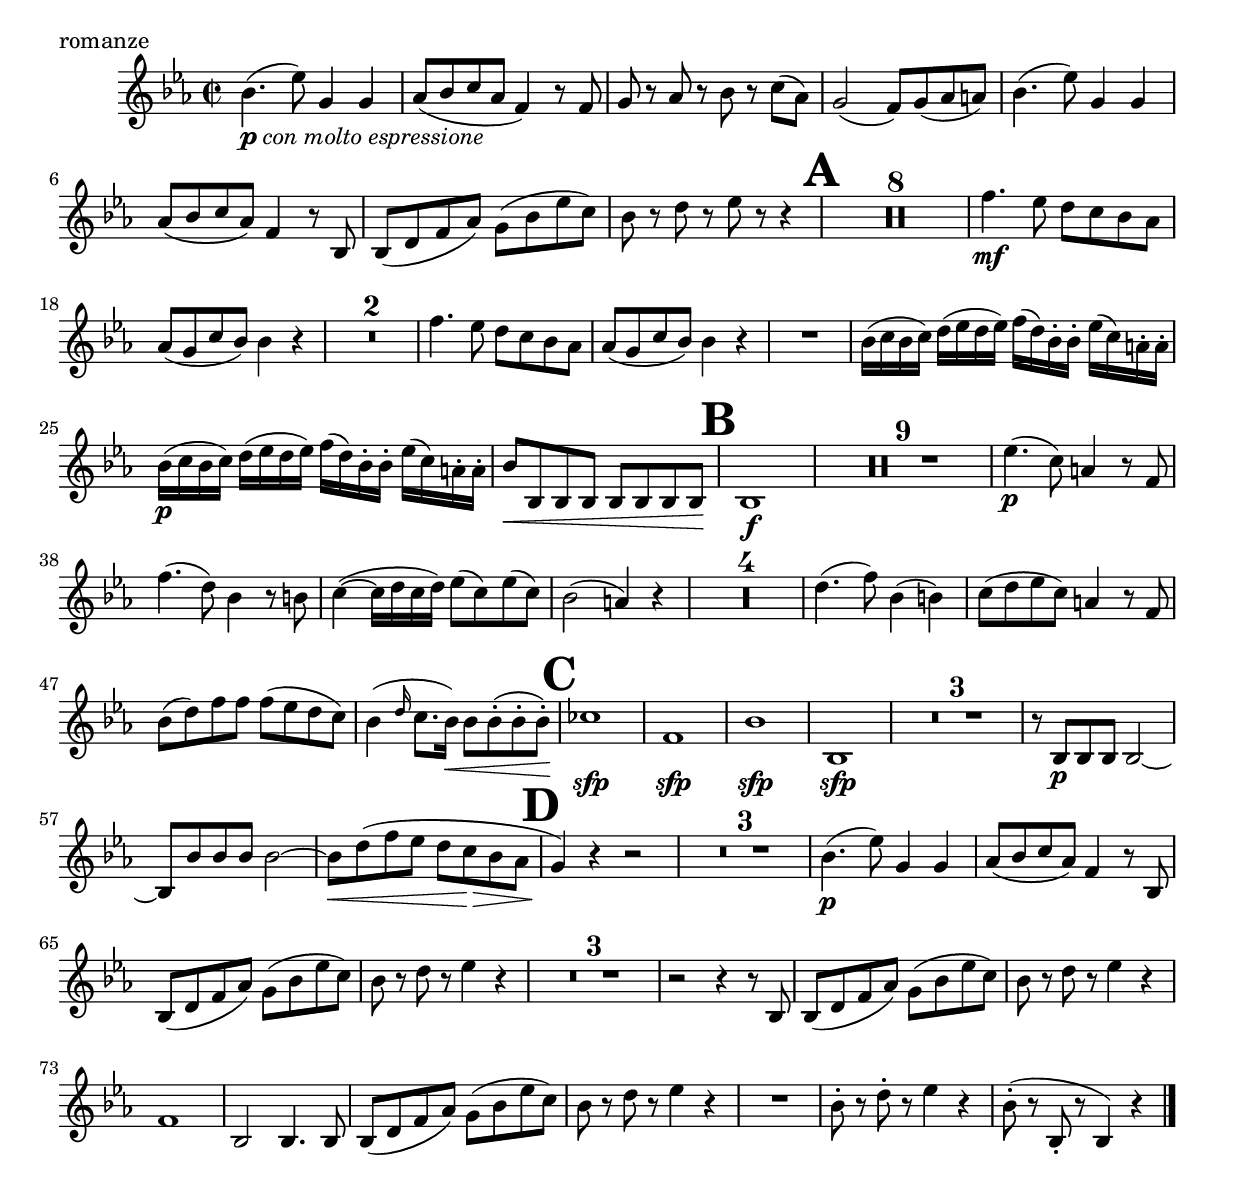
#(ly:set-option 'old-relative)

\version "1.9.8"
% #(ly:set-point-and-click 'line-column)

longgrace = \property Voice.Stem \override #'stroke-style = #'()
endlonggrace = \property Voice.Stem \revert #'stroke-style
ritenuto = \markup { \italic  "rit." }

\version "1.9.8"
  
cresc = \notes {
    #(ly:export (make-event-chord (list (make-span-event 'CrescendoEvent START)))) 
    \property Voice.crescendoText = \markup { \italic \bold "cresc." }
    \property Voice.crescendoSpanner = #'dashed-line
}

%%
%% TODO: a better mechanism for tweaking Grace settings.
%%

startGraceMusic = \sequential { 
    \startGraceMusic 
    \property Voice.Beam \override #'space-function
       = #(lambda (beam mult) (* 0.8 0.8))
    \property Voice.Beam \override #'thickness = #(* 0.384 (/ 0.6 0.48))
}

stopGraceMusic= \sequential {
    \property Voice.Beam \revert #'thickness
    \property Voice.Beam \revert #'space-function
    \stopGraceMusic
}

\paper{
    \translator {
        \ScoreContext
        skipBars = ##t
        midiInstrument = #"french horn"
        %% try to mimic Breitkopf
        RehearsalMark \override #'padding = #1
        MultiMeasureRest \override #'padding = #0.5
        restNumberThreshold = #1

	RehearsalMark \override #'font-series = #'bold
	RehearsalMark \override #'font-relative-size = #3

        Beam \override #'thickness = #0.6
        Beam \override #'space-function = #(lambda (beam mult) 0.8)
        Slur \override #'beautiful = #0.3
    }
    \translator {
        \StaffContext
        minimumVerticalExtent = #'(-4.5 . 4.5)
    }
    % #(define fonts my-sheet)

    indent = 10. \mm
    linewidth = 189. \mm

}



romanze = \notes \relative c' {
	\key f \major
	\time 2/2
	\property Score.skipBars = ##t

	c'4.( _\markup { \dynamic "p" \italic { "" con molto espressione } }
		 f8) a,4 a
	 bes8[( c d bes]  g4) r8 g
	a r bes r c r  d[( bes)]
	a2(  g8[) a( bes  b)]
	c4. ( f8) a,4 a |
	% 6 
	 bes8[ (c d bes)] g4 r8 c,
	 c8[( e g  bes)]  a[( c f  d)]
	c r e r f r r4
	\mark "A"
	R1*8
	g4.\mf f8   e[ d c bes]
	% 18
	 bes[( a d  c)] c4 r
	R1*2
	g'4. f8  e[ d c bes]
	 bes[ (a d  c)] c4 r
	R1
	% 25
	 c16[ ( d c  d)]  e[ ( f e  f)]  g[( e) c-. c-.]  f[( d) b-. b-.]
	 c16[\p ( d c  d)]  e[ ( f e  f)]  g[( e) c-. c-.]  f[( d) b-. b-.]
	 c8[ \< c, c c]  c[ c c c\!]
	\mark "B"
	c1\f
	R1*9
	f'4.(\p  d8) b4 r8 g
	g'4.( e8) c4 r8 cis |
	% 39
	d4(~  d16[ e d  e)]  f8[ ( d) f( d)]
	c2( b4) r
	R1*4
	e4. ( g8) c,4 ( cis)
	 d8[( e f  d)] b4 r8 g
	 c[ ( e) g g]  g[( f e  d)]
	c4(
	\grace {
  \property Voice.Stem \override #'stroke-style = #"grace"
   \longgrace e16 \endlonggrace 
  \property Voice.Stem \revert #'stroke-style }

	 d8.[  c16) \< ]  c8[ c-.( c-. c)-.]\!
	\mark "C"

	%% this is a trick to get the sfp-s to align. 
	\property Voice.Hairpin \override #'transparent = ##t
	des1\sfp \> 
	g,1\sfp\!  \> 
	c\sfp \!   \> 
	c,\sfp\!
	\property Voice.Hairpin \revert #'transparent 
	R1*3
	r8  c[\p c c] c2~
	 c8[ c' c c] c2~
	 c8[ \< e( g f]  e[  d\!\> c bes]
	\mark "D"
	a4\!) r r2
	R1*3
	c4.\p ( f8) a,4 a |
	 bes8[ (c d bes)] g4 r8 c,
	 c8[( e g  bes)]  a[( c f  d)]
	c r e r f4 r4
	R1*3
	r2 r4 r8 c,8
	 c8[( e g  bes)]  a[( c f  d)]
	c r e r f4 r4	
	g,1
	c,2 c4. c8
	 c8[( e g  bes)]  a[( c f  d)]
	c r e r f4 r4			% -. ? 

	R1
	c8-.   r e-. r f4 r4

	% Finish with F if played separately 
	c8-.(   r c,-. r  c4) r4| 
	\bar "|."
}



\score
{
    \notes { \transpose c' bes \romanze }
	\header { piece = "romanze" opus = "" }	
	\midi{ \tempo 4 = 70  }
	\paper{}
}

